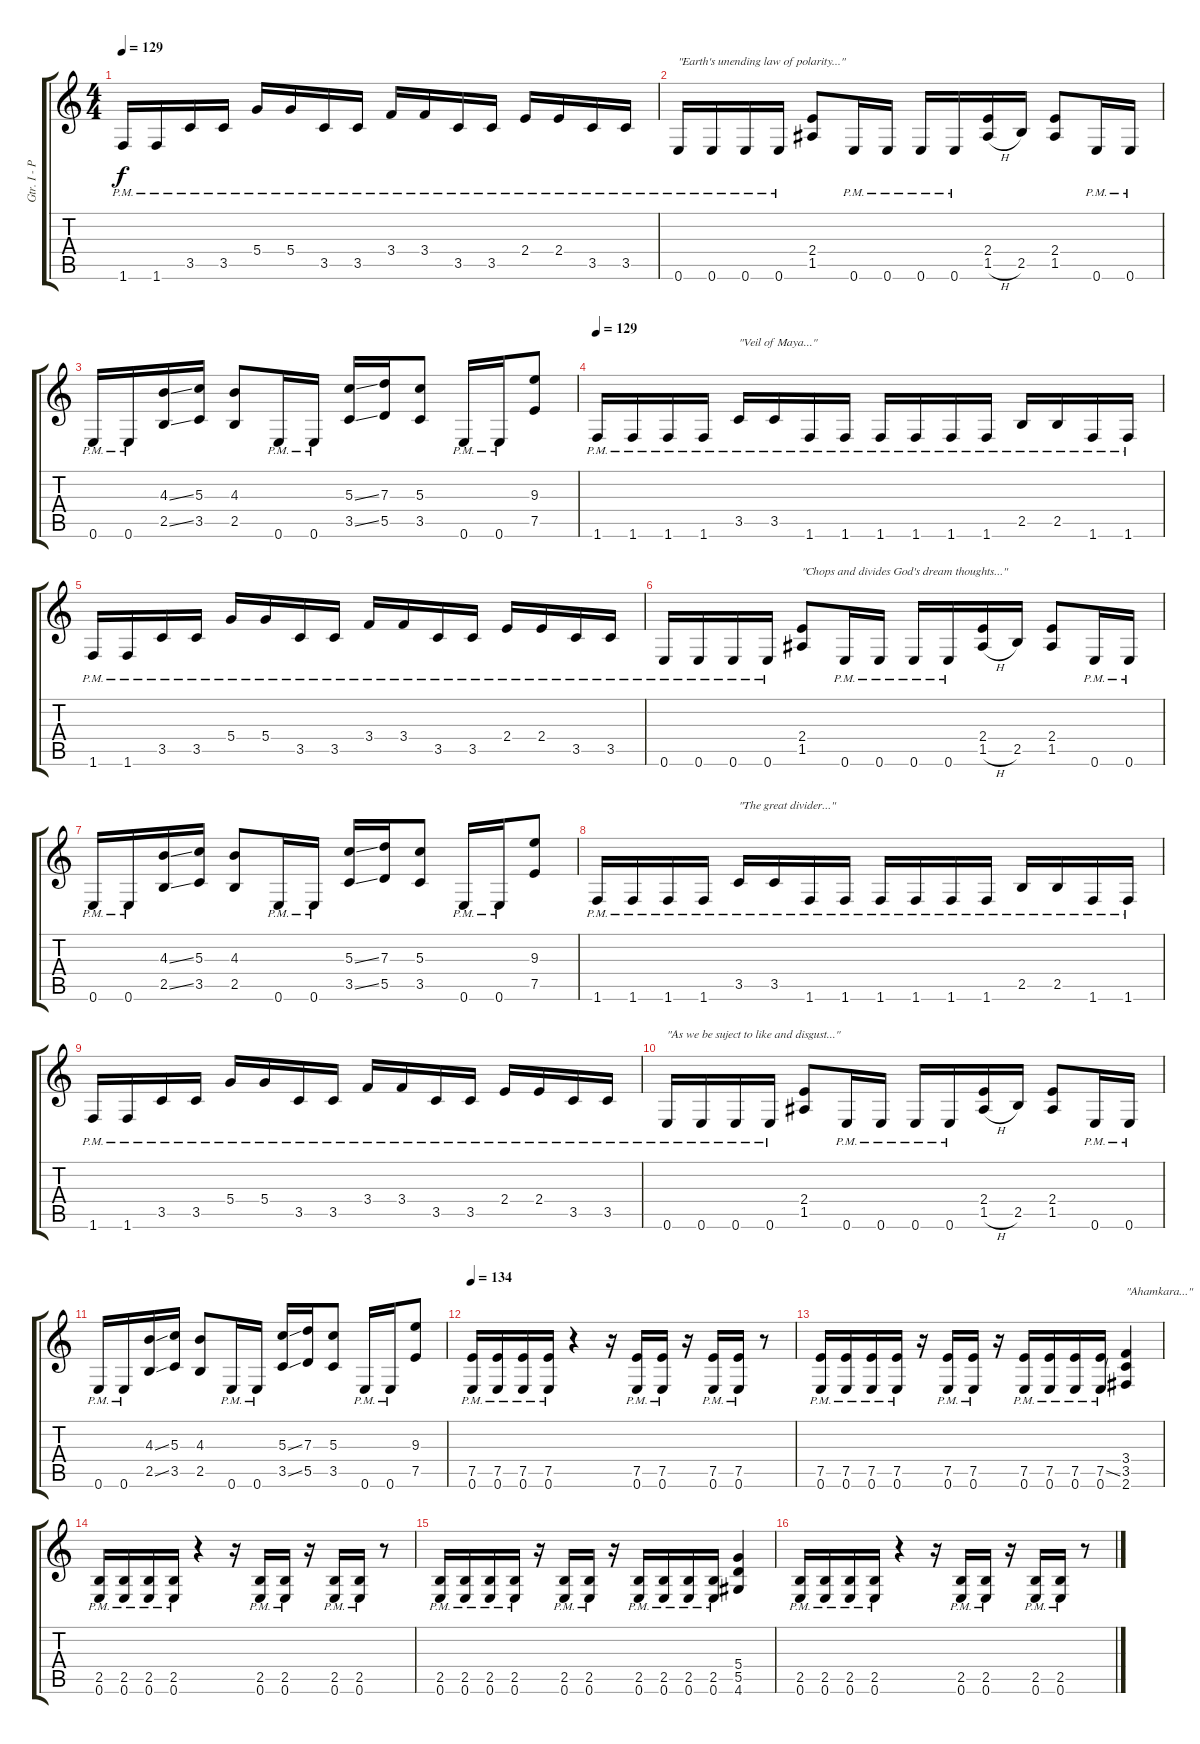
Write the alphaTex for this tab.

\track ("Gtr. I - Paul Masvidal (Distortion)" "Gtr. I - P") {instrument distortionguitar}
\staff {score tabs}
\tuning (E4 B3 G3 D3 A2 E2) {hide}
\ts (4 4)
\tempo 129
\clef g2
\ks c
1.6{pm}.16{dy f} 1.6{pm}.16 3.5{pm}.16 3.5{pm}.16 5.4{pm}.16 5.4{pm}.16 3.5{pm}.16 3.5{pm}.16 3.4{pm}.16 3.4{pm}.16 3.5{pm}.16 3.5{pm}.16 2.4{pm}.16 2.4{pm}.16 3.5{pm}.16 3.5{pm}.16 |
0.6{pm}.16{txt "\"Earth's unending law of polarity...\""} 0.6{pm}.16 0.6{pm}.16 0.6{pm}.16 (2.4 1.5).8 0.6{pm}.16 0.6{pm}.16 0.6{pm}.16 0.6{pm}.16 (2.4 1.5{h}).16 2.5.16 (2.4 1.5).8 0.6{pm}.16 0.6{pm}.16 |
0.6{pm}.16 0.6{pm}.16 (4.3{ss} 2.5{ss}).16 (5.3 3.5).16 (4.3 2.5).8 0.6{pm}.16 0.6{pm}.16 (5.3{ss} 3.5{ss}).16 (7.3 5.5).16 (5.3 3.5).8 0.6{pm}.16 0.6{pm}.16 (9.3 7.5).8 |
\tempo 129
1.6{pm}.16 1.6{pm}.16 1.6{pm}.16 1.6{pm}.16 3.5{pm}.16{txt "\"Veil of Maya...\""} 3.5{pm}.16 1.6{pm}.16 1.6{pm}.16 1.6{pm}.16 1.6{pm}.16 1.6{pm}.16 1.6{pm}.16 2.5{pm}.16 2.5{pm}.16 1.6{pm}.16 1.6{pm}.16 |
1.6{pm}.16 1.6{pm}.16 3.5{pm}.16 3.5{pm}.16 5.4{pm}.16 5.4{pm}.16 3.5{pm}.16 3.5{pm}.16 3.4{pm}.16 3.4{pm}.16 3.5{pm}.16 3.5{pm}.16 2.4{pm}.16 2.4{pm}.16 3.5{pm}.16 3.5{pm}.16 |
0.6{pm}.16 0.6{pm}.16 0.6{pm}.16 0.6{pm}.16 (2.4 1.5).8{txt "\"Chops and divides God's dream thoughts...\""} 0.6{pm}.16 0.6{pm}.16 0.6{pm}.16 0.6{pm}.16 (2.4 1.5{h}).16 2.5.16 (2.4 1.5).8 0.6{pm}.16 0.6{pm}.16 |
0.6{pm}.16 0.6{pm}.16 (4.3{ss} 2.5{ss}).16 (5.3 3.5).16 (4.3 2.5).8 0.6{pm}.16 0.6{pm}.16 (5.3{ss} 3.5{ss}).16 (7.3 5.5).16 (5.3 3.5).8 0.6{pm}.16 0.6{pm}.16 (9.3 7.5).8 |
1.6{pm}.16 1.6{pm}.16 1.6{pm}.16 1.6{pm}.16 3.5{pm}.16{txt "\"The great divider...\""} 3.5{pm}.16 1.6{pm}.16 1.6{pm}.16 1.6{pm}.16 1.6{pm}.16 1.6{pm}.16 1.6{pm}.16 2.5{pm}.16 2.5{pm}.16 1.6{pm}.16 1.6{pm}.16 |
1.6{pm}.16 1.6{pm}.16 3.5{pm}.16 3.5{pm}.16 5.4{pm}.16 5.4{pm}.16 3.5{pm}.16 3.5{pm}.16 3.4{pm}.16 3.4{pm}.16 3.5{pm}.16 3.5{pm}.16 2.4{pm}.16 2.4{pm}.16 3.5{pm}.16 3.5{pm}.16 |
0.6{pm}.16{txt "\"As we be suject to like and disgust...\""} 0.6{pm}.16 0.6{pm}.16 0.6{pm}.16 (2.4 1.5).8 0.6{pm}.16 0.6{pm}.16 0.6{pm}.16 0.6{pm}.16 (2.4 1.5{h}).16 2.5.16 (2.4 1.5).8 0.6{pm}.16 0.6{pm}.16 |
0.6{pm}.16 0.6{pm}.16 (4.3{ss} 2.5{ss}).16 (5.3 3.5).16 (4.3 2.5).8 0.6{pm}.16 0.6{pm}.16 (5.3{ss} 3.5{ss}).16 (7.3 5.5).16 (5.3 3.5).8 0.6{pm}.16 0.6{pm}.16 (9.3 7.5).8 |
\tempo 134
(7.5{pm} 0.6{pm}).16 (7.5{pm} 0.6{pm}).16 (7.5{pm} 0.6{pm}).16 (7.5{pm} 0.6{pm}).16 r.4 r.16 (7.5{pm} 0.6{pm}).16 (7.5{pm} 0.6{pm}).16 r.16 (7.5{pm} 0.6{pm}).16 (7.5{pm} 0.6{pm}).16 r.8 |
(7.5{pm} 0.6{pm}).16 (7.5{pm} 0.6{pm}).16 (7.5{pm} 0.6{pm}).16 (7.5{pm} 0.6{pm}).16 r.16 (7.5{pm} 0.6{pm}).16 (7.5{pm} 0.6{pm}).16 r.16 (7.5{pm} 0.6{pm}).16 (7.5{pm} 0.6{pm}).16 (7.5{pm} 0.6{pm}).16 (7.5{ss pm} 0.6{pm}).16 (3.4 3.5 2.6).4{txt "\"Ahamkara...\""} |
(2.5{pm} 0.6{pm}).16 (2.5{pm} 0.6{pm}).16 (2.5{pm} 0.6{pm}).16 (2.5{pm} 0.6{pm}).16 r.4 r.16 (2.5{pm} 0.6{pm}).16 (2.5{pm} 0.6{pm}).16 r.16 (2.5{pm} 0.6{pm}).16 (2.5{pm} 0.6{pm}).16 r.8 |
(2.5{pm} 0.6{pm}).16 (2.5{pm} 0.6{pm}).16 (2.5{pm} 0.6{pm}).16 (2.5{pm} 0.6{pm}).16 r.16 (2.5{pm} 0.6{pm}).16 (2.5{pm} 0.6{pm}).16 r.16 (2.5{pm} 0.6{pm}).16 (2.5{pm} 0.6{pm}).16 (2.5{pm} 0.6{pm}).16 (2.5{pm} 0.6{pm}).16 (5.4 5.5 4.6).4 |
(2.5{pm} 0.6{pm}).16 (2.5{pm} 0.6{pm}).16 (2.5{pm} 0.6{pm}).16 (2.5{pm} 0.6{pm}).16 r.4 r.16 (2.5{pm} 0.6{pm}).16 (2.5{pm} 0.6{pm}).16 r.16 (2.5{pm} 0.6{pm}).16 (2.5{pm} 0.6{pm}).16 r.8
